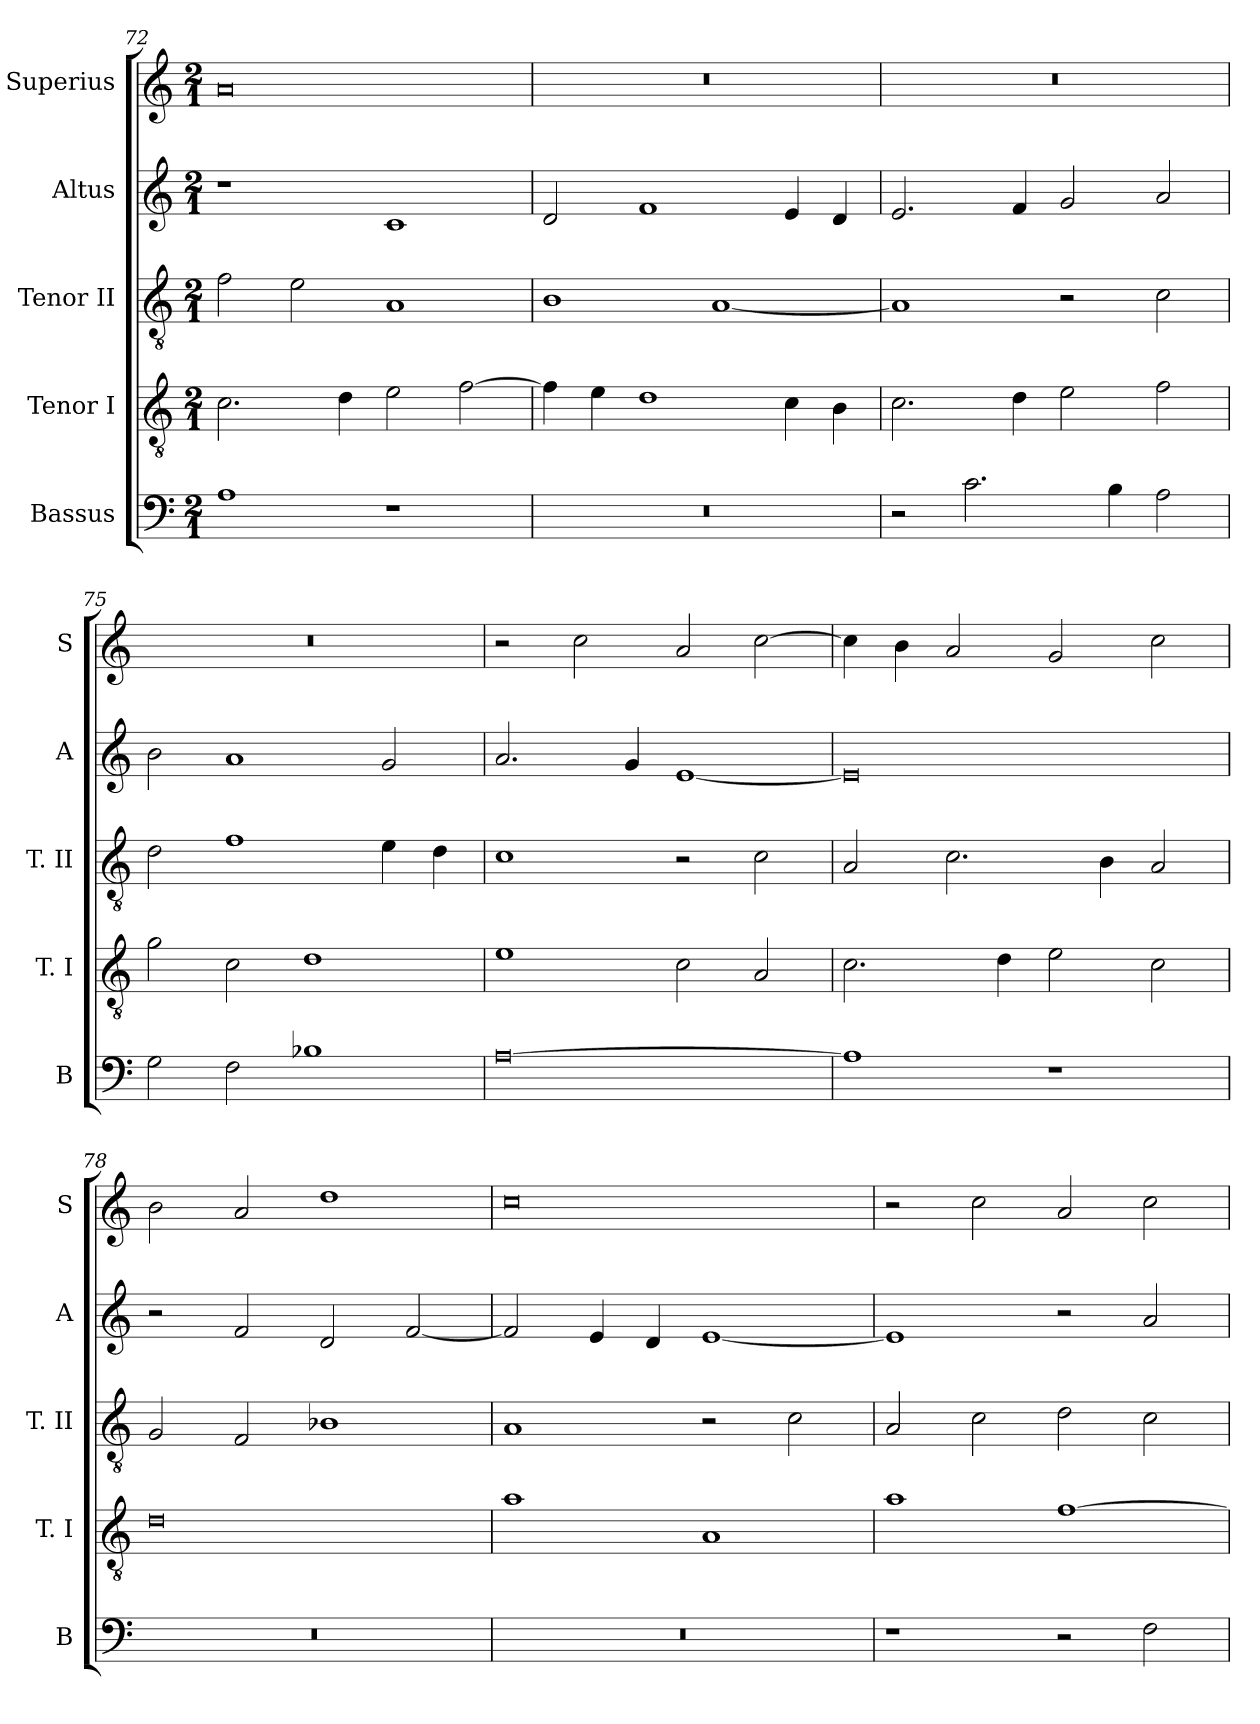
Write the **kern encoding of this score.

**kern	**kern	**kern	**kern	**kern
*part5	*part4	*part3	*part2	*part1
*staff5	*staff4	*staff3	*staff2	*staff1
*I"Bassus	*I"Tenor I	*I"Tenor II	*I"Altus	*I"Superius
*I'B	*I'T. I	*I'T. II	*I'A	*I'S
*clefF4	*clefGv2	*clefGv2	*clefG2	*clefG2
*k[]	*k[]	*k[]	*k[]	*k[]
*C:	*C:	*C:	*C:	*C:
*M2/1	*M2/1	*M2/1	*M2/1	*M2/1
=72	=72	=72	=72	=72
1A	2.c	2f	1r	0a
.	.	2e	.	.
.	4d	.	.	.
1r	2e	1A	1c	.
.	[2f	.	.	.
=73	=73	=73	=73	=73
0r	4f]	1B	2d	0r
.	4e	.	.	.
.	1d	.	1f	.
.	.	[1A	.	.
.	4c	.	4e	.
.	4B	.	4d	.
=74	=74	=74	=74	=74
2r	2.c	1A]	2.e	0r
2.c	.	.	.	.
.	4d	.	4f	.
.	2e	2r	2g	.
4B	.	.	.	.
2A	2f	2c	2a	.
=75	=75	=75	=75	=75
2G	2g	2d	2b	0r
2F	2c	1f	1a	.
1B-X	1d	.	.	.
.	.	4e	2g	.
.	.	4d	.	.
=76	=76	=76	=76	=76
[0A	1e	1c	2.a	2r
.	.	.	.	2cc
.	.	.	4g	.
.	2c	2r	[1e	2a
.	2A	2c	.	[2cc
=77	=77	=77	=77	=77
1A]	2.c	2A	0e]	4cc]
.	.	.	.	4b
.	.	2.c	.	2a
.	4d	.	.	.
1r	2e	.	.	2g
.	.	4B	.	.
.	2c	2A	.	2cc
=78	=78	=78	=78	=78
0r	0d	2G	2r	2b
.	.	2F	2f	2a
.	.	1B-X	2d	1dd
.	.	.	[2f	.
=79	=79	=79	=79	=79
0r	1a	1A	2f]	0cc
.	.	.	4e	.
.	.	.	4d	.
.	1A	2r	[1e	.
.	.	2c	.	.
=80	=80	=80	=80	=80
1r	1a	2A	1e]	2r
.	.	2c	.	2cc
2r	[1f	2d	2r	2a
2F	.	2c	2a	2cc
=	=	=	=	=
*-	*-	*-	*-	*-
